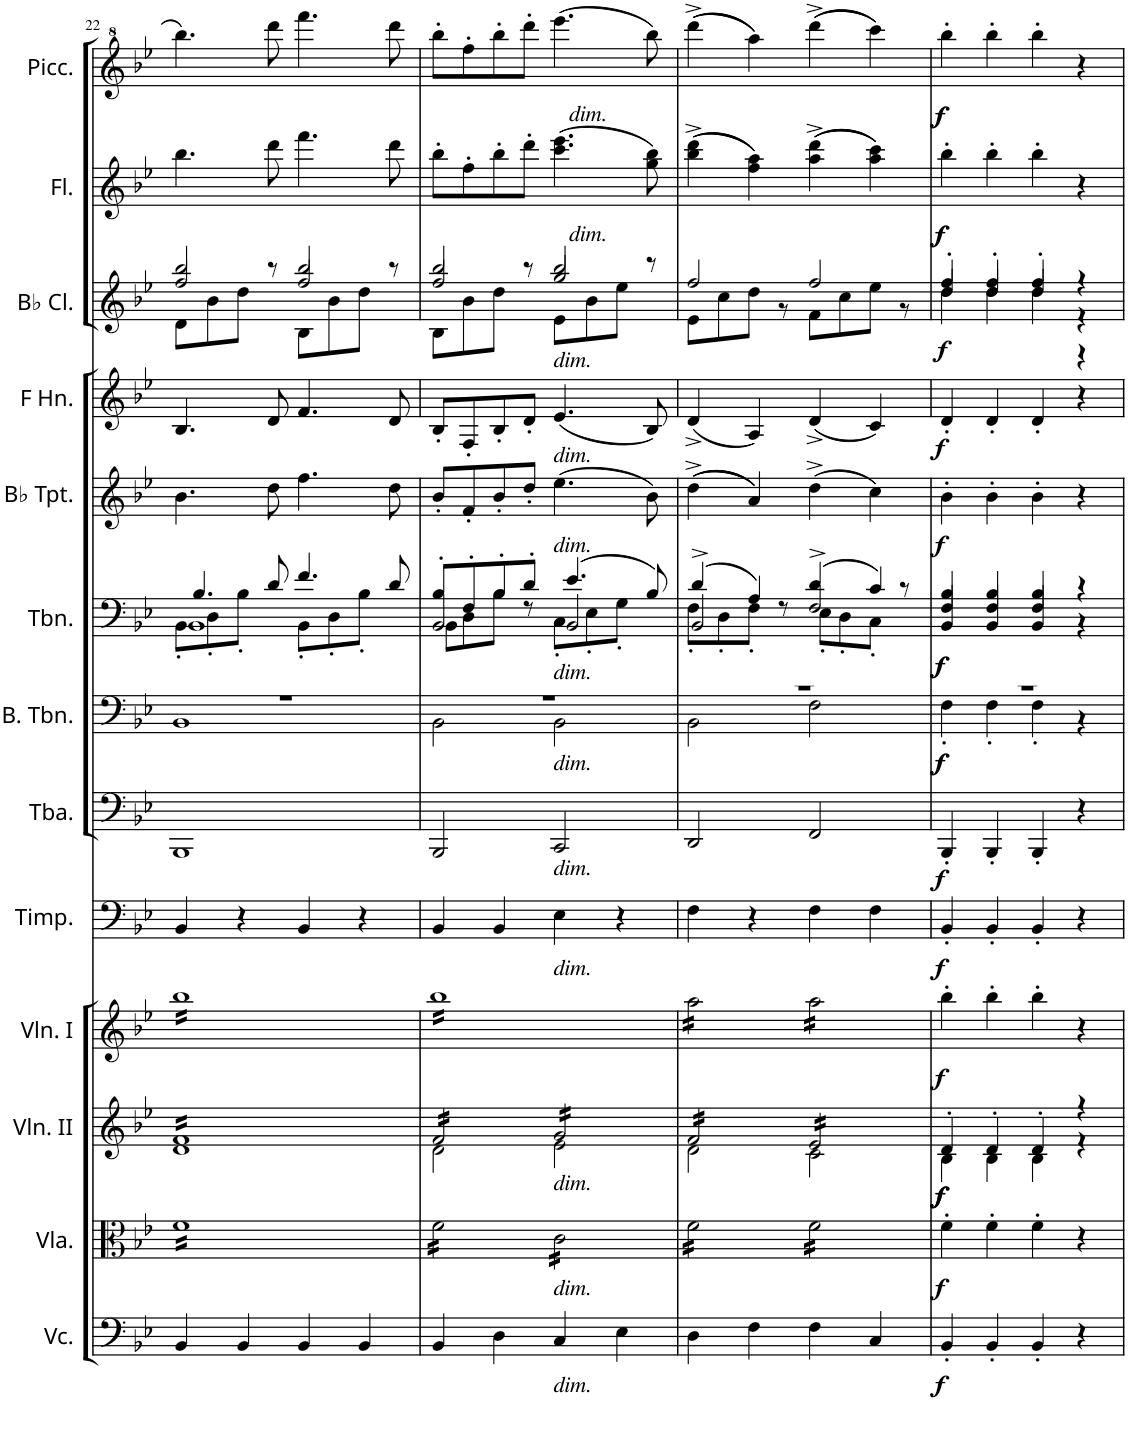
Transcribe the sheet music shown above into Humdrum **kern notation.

**kern	**dynam	**kern	**dynam	**kern	**dynam	**kern	**dynam	**kern	**dynam	**kern	**dynam	**kern	**dynam	**kern	**dynam	**kern	**dynam	**kern	**dynam	**kern	**dynam	**kern	**dynam	**kern	**dynam	**kern	**dynam
*part14	*part14	*part13	*part13	*part12	*part12	*part11	*part11	*part10	*part10	*part9	*part9	*part8	*part8	*part7	*part7	*part6	*part6	*part5	*part5	*part4	*part4	*part3	*part3	*part2	*part2	*part1	*part1
*staff14	*staff14	*staff13	*staff13	*staff12	*staff12	*staff11	*staff11	*staff10	*staff10	*staff9	*staff9	*staff8	*staff8	*staff7	*staff7	*staff6	*staff6	*staff5	*staff5	*staff4	*staff4	*staff3	*staff3	*staff2	*staff2	*staff1	*staff1
*I"Violoncello	*	*I"Viola	*	*I"Violin II	*	*I"Violin I	*	*I"Timpani	*	*I"Tuba	*	*I"Bass Trombone	*	*I"Trombone	*	*I"Bb Trumpet	*	*I"Horn in F	*	*I"Bassoon	*	*I"Bb Clarinet	*	*I"Flute	*	*I"Piccolo	*
*I'Vc.	*	*I'Vla.	*	*I'Vln. II	*	*I'Vln. I	*	*I'Timp.	*	*I'Tba.	*	*I'B. Tbn.	*	*I'Tbn.	*	*I'Bb Tpt.	*	*	*	*I'Bsn.	*	*I'Bb Cl.	*	*I'Fl.	*	*I'Picc.	*
!!LO:PB:g=z
*clefF4	*	*clefC3	*	*clefG2	*	*clefG2	*	*clefF4	*	*clefF4	*	*clefF4	*	*clefF4	*	*clefG2	*	*clefG2	*	*clefF4	*	*clefG2	*	*clefG2	*	*clefG^2	*
*	*	*	*	*	*	*	*	*	*	*	*	*	*	*	*	*ITrd1c2	*	*ITrd4c7	*	*	*	*ITrd1c2	*	*	*	*ITrd-7c-12	*
*k[b-e-]	*	*k[b-e-]	*	*k[b-e-]	*	*k[b-e-]	*	*k[b-e-]	*	*k[b-e-]	*	*k[b-e-]	*	*k[b-e-]	*	*k[b-e-]	*	*k[b-e-]	*	*k[b-e-]	*	*k[b-e-]	*	*k[b-e-]	*	*k[b-e-]	*
*M4/4	*	*M4/4	*	*M4/4	*	*M4/4	*	*M4/4	*	*M4/4	*	*M4/4	*	*M4/4	*	*M4/4	*	*M4/4	*	*M4/4	*	*M4/4	*	*M4/4	*	*M4/4	*
=22	=22	=22	=22	=22	=22	=22	=22	=22	=22	=22	=22	=22	=22	=22	=22	=22	=22	=22	=22	=22	=22	=22	=22	=22	=22	=22	=22
*	*	*	*	*^	*	*	*	*	*	*	*	*^	*	*^	*	*	*	*	*	*	*	*^	*	*	*	*	*
*	*	*	*	*	*	*	*	*	*	*	*	*	*	*	*	*	*^	*	*	*	*	*	*	*	*	*^	*	*	*	*	*
*	*	*tremolo	*	*	*	*	*	*	*	*	*	*	*	*	*	*	*	*	*	*	*	*	*	*	*	*	*	*	*	*	*	*	*
*	*	*	*	*tremolo	*	*	*	*	*	*	*	*	*	*	*	*	*	*	*	*	*	*	*	*	*	*	*	*	*	*	*	*	*
*	*	*	*	*	*	*	*tremolo	*	*	*	*	*	*	*	*	*	*	*	*	*	*	*	*	*	*	*	*	*	*	*	*	*	*
4BB-/	.	16fLL	.	16fLL	1d	.	16bb-LL	.	4BB-/	.	1BBB-	.	1r	1BB-	.	4.B-/	8BB-'\L	1BB-	.	4.b-\	.	4.B-/	.	4BB-	.	2bb-/	8d\L	2ff/	.	4.bb-\	.	4.bbb-\	.
.	.	16f	.	16f	.	.	16bb-	.	.	.	.	.	.	.	.	.	.	.	.	.	.	.	.	.	.	.	.	.	.	.	.	.	.
.	.	16f	.	16f	.	.	16bb-	.	.	.	.	.	.	.	.	.	8D'\	.	.	.	.	.	.	.	.	.	8b-\	.	.	.	.	.	.
.	.	16f	.	16f	.	.	16bb-	.	.	.	.	.	.	.	.	.	.	.	.	.	.	.	.	.	.	.	.	.	.	.	.	.	.
4BB-/	.	16f	.	16f	.	.	16bb-	.	4r	.	.	.	.	.	.	.	8B-'\J	.	.	.	.	.	.	4BB-	.	.	8dd\J	.	.	.	.	.	.
.	.	16f	.	16f	.	.	16bb-	.	.	.	.	.	.	.	.	.	.	.	.	.	.	.	.	.	.	.	.	.	.	.	.	.	.
.	.	16f	.	16f	.	.	16bb-	.	.	.	.	.	.	.	.	8d/	8ryy	.	.	8dd\	.	8d/	.	.	.	.	8r	.	.	8ddd\	.	8dddd\	.
.	.	16f	.	16f	.	.	16bb-	.	.	.	.	.	.	.	.	.	.	.	.	.	.	.	.	.	.	.	.	.	.	.	.	.	.
4BB-/	.	16f	.	16f	.	.	16bb-	.	4BB-/	.	.	.	.	.	.	4.f/	8BB-'\L	.	.	4.ff\	.	4.f/	.	4BB-	.	2bb-/	8B-\L	2ff/	.	4.fff\	.	4.ffff\	.
.	.	16f	.	16f	.	.	16bb-	.	.	.	.	.	.	.	.	.	.	.	.	.	.	.	.	.	.	.	.	.	.	.	.	.	.
.	.	16f	.	16f	.	.	16bb-	.	.	.	.	.	.	.	.	.	8D'\	.	.	.	.	.	.	.	.	.	8b-\	.	.	.	.	.	.
.	.	16f	.	16f	.	.	16bb-	.	.	.	.	.	.	.	.	.	.	.	.	.	.	.	.	.	.	.	.	.	.	.	.	.	.
4BB-/	.	16f	.	16f	.	.	16bb-	.	4r	.	.	.	.	.	.	.	8B-'\J	.	.	.	.	.	.	4BB-	.	.	8dd\J	.	.	.	.	.	.
.	.	16f	.	16f	.	.	16bb-	.	.	.	.	.	.	.	.	.	.	.	.	.	.	.	.	.	.	.	.	.	.	.	.	.	.
.	.	16f	.	16f	.	.	16bb-	.	.	.	.	.	.	.	.	8d/	8ryy	.	.	8dd\	.	8d/	.	.	.	.	8r	.	.	8ddd\	.	8dddd\	.
.	.	16fJJ	.	16fJJ	.	.	16bb-JJ	.	.	.	.	.	.	.	.	.	.	.	.	.	.	.	.	.	.	.	.	.	.	.	.	.	.
=23	=23	=23	=23	=23	=23	=23	=23	=23	=23	=23	=23	=23	=23	=23	=23	=23	=23	=23	=23	=23	=23	=23	=23	=23	=23	=23	=23	=23	=23	=23	=23	=23	=23
4BB-/	.	16f\LL	.	16f/LL	2d\	.	16bb-LL	.	4BB-/	.	2BBB-/	.	1r	2BB-\	.	8B-'/L	8BB-\L	2BB-/	.	8b-'/L	.	8B-'/L	.	4BB-	.	2bb-/	8B-\L	2ff/	.	8bb-'\L	.	8bbb-'\L	.
.	.	16f\	.	16f/	.	.	16bb-	.	.	.	.	.	.	.	.	.	.	.	.	.	.	.	.	.	.	.	.	.	.	.	.	.	.
.	.	16f\	.	16f/	.	.	16bb-	.	.	.	.	.	.	.	.	8F'/	8D\	.	.	8f'/	.	8F'/	.	.	.	.	8b-\	.	.	8ff'\	.	8fff'\	.
.	.	16f\	.	16f/	.	.	16bb-	.	.	.	.	.	.	.	.	.	.	.	.	.	.	.	.	.	.	.	.	.	.	.	.	.	.
4D\	.	16f\	.	16f/	.	.	16bb-	.	4BB-/	.	.	.	.	.	.	8B-'/	8B-\J	.	.	8b-'/	.	8B-'/	.	4D	.	.	8dd\J	.	.	8bb-'\	.	8bbb-'\	.
.	.	16f\	.	16f/	.	.	16bb-	.	.	.	.	.	.	.	.	.	.	.	.	.	.	.	.	.	.	.	.	.	.	.	.	.	.
.	.	16f\	.	16f/	.	.	16bb-	.	.	.	.	.	.	.	.	8d'/J	8r	.	.	8dd'/J	.	8d'/J	.	.	.	.	8r	.	.	8ddd'\J	.	8dddd'\J	.
.	.	16f\JJ	.	16f/JJ	.	.	16bb-	.	.	.	.	.	.	.	.	.	.	.	.	.	.	.	.	.	.	.	.	.	.	.	.	.	.
!	!	!	!	!	!	!	!	!	!	!	!	!	!	!	!	!	!	!	!	!	!	!	!	!	!	!	!	!	!	!	!	!LO:TX:b:i:t=dim.	!
!	!	!	!	!	!	!	!	!	!	!	!	!	!	!	!	!	!	!	!	!	!	!	!	!	!	!	!	!	!	!LO:TX:b:i:t=dim.	!	!	!
!	!	!	!	!	!	!	!	!	!	!	!	!	!	!	!	!	!	!	!	!	!	!	!	!	!	!LO:TX:b:i:t=dim.	!	!	!	!	!	!	!
!	!	!	!	!	!	!	!	!	!	!	!	!	!	!	!	!	!	!	!	!	!	!	!	!LO:TX:b:i:t=dim.	!	!	!	!	!	!	!	!	!
!	!	!	!	!	!	!	!	!	!	!	!	!	!	!	!	!	!	!	!	!	!	!LO:TX:b:i:t=dim.	!	!	!	!	!	!	!	!	!	!	!
!	!	!	!	!	!	!	!	!	!	!	!	!	!	!	!	!	!	!	!	!LO:TX:b:i:t=dim.	!	!	!	!	!	!	!	!	!	!	!	!	!
!	!	!	!	!	!	!	!	!	!	!	!	!	!	!	!	!LO:TX:b:i:t=dim.	!	!	!	!	!	!	!	!	!	!	!	!	!	!	!	!	!
!	!	!	!	!	!	!	!	!	!	!	!	!	!	!LO:TX:b:i:t=dim.	!	!	!	!	!	!	!	!	!	!	!	!	!	!	!	!	!	!	!
!	!	!	!	!	!	!	!	!	!	!	!LO:TX:b:i:t=dim.	!	!	!	!	!	!	!	!	!	!	!	!	!	!	!	!	!	!	!	!	!	!
!	!	!	!	!	!	!	!	!	!LO:TX:b:i:t=dim.	!	!	!	!	!	!	!	!	!	!	!	!	!	!	!	!	!	!	!	!	!	!	!	!
!	!	!	!	!LO:TX:b:i:t=dim.	!	!	!	!	!	!	!	!	!	!	!	!	!	!	!	!	!	!	!	!	!	!	!	!	!	!	!	!	!
!	!	!LO:TX:b:i:t=dim.	!	!	!	!	!	!	!	!	!	!	!	!	!	!	!	!	!	!	!	!	!	!	!	!	!	!	!	!	!	!	!
!LO:TX:b:i:t=dim.	!	!	!	!	!	!	!	!	!	!	!	!	!	!	!	!	!	!	!	!	!	!	!	!	!	!	!	!	!	!	!	!	!
4C/	.	16c\LL	.	16g/LL	2e-\	.	16bb-	.	4E-\	.	2CC/	.	.	2BB-\	.	(4.e-/	8C'\L	2BB-/	.	(4.ee-\	.	(4.e-/	.	4C	.	2bb-/	8e-\L	2gg/	.	(4.ccc\ 4.eee-\	.	(4.eeee-\	.
.	.	16c\	.	16g/	.	.	16bb-	.	.	.	.	.	.	.	.	.	.	.	.	.	.	.	.	.	.	.	.	.	.	.	.	.	.
.	.	16c\	.	16g/	.	.	16bb-	.	.	.	.	.	.	.	.	.	8E-'\	.	.	.	.	.	.	.	.	.	8b-\	.	.	.	.	.	.
.	.	16c\	.	16g/	.	.	16bb-	.	.	.	.	.	.	.	.	.	.	.	.	.	.	.	.	.	.	.	.	.	.	.	.	.	.
4E-\	.	16c\	.	16g/	.	.	16bb-	.	4r	.	.	.	.	.	.	.	8G'\J	.	.	.	.	.	.	4E-	.	.	8ee-\J	.	.	.	.	.	.
.	.	16c\	.	16g/	.	.	16bb-	.	.	.	.	.	.	.	.	.	.	.	.	.	.	.	.	.	.	.	.	.	.	.	.	.	.
.	.	16c\	.	16g/	.	.	16bb-	.	.	.	.	.	.	.	.	8B-/)	8ryy	.	.	8b-\)	.	8B-/)	.	.	.	.	8r	.	.	8gg\ 8bb-\)	.	8bbb-\)	.
.	.	16c\JJ	.	16g/JJ	.	.	16bb-JJ	.	.	.	.	.	.	.	.	.	.	.	.	.	.	.	.	.	.	.	.	.	.	.	.	.	.
*	*	*	*	*	*	*	*	*	*	*	*	*	*	*	*	*	*	*	*	*	*	*	*	*	*	*	*v	*v	*	*	*	*	*
=24	=24	=24	=24	=24	=24	=24	=24	=24	=24	=24	=24	=24	=24	=24	=24	=24	=24	=24	=24	=24	=24	=24	=24	=24	=24	=24	=24	=24	=24	=24	=24	=24
4D\	.	16f\LL	.	16f/LL	2d\	.	16aa\LL	.	4F\	.	2DD/	.	1r	2BB-\	.	(4d^/	8F'\L	2BB-/	.	((4dd^\	.	(4d^/	.	4D	.	2ff/	8e-\L	.	((4bb-\^ 4ddd\^	.	((4dddd^\	.
.	.	16f\	.	16f/	.	.	16aa\	.	.	.	.	.	.	.	.	.	.	.	.	.	.	.	.	.	.	.	.	.	.	.	.	.
.	.	16f\	.	16f/	.	.	16aa\	.	.	.	.	.	.	.	.	.	8D'\	.	.	.	.	.	.	.	.	.	8cc\	.	.	.	.	.
.	.	16f\	.	16f/	.	.	16aa\	.	.	.	.	.	.	.	.	.	.	.	.	.	.	.	.	.	.	.	.	.	.	.	.	.
4F\	.	16f\	.	16f/	.	.	16aa\	.	4r	.	.	.	.	.	.	4A/)	8F'\J	.	.	4a/))	.	4A/)	.	4F	.	.	8dd\J	.	4ff\ 4aa\))	.	4aaa\))	.
.	.	16f\	.	16f/	.	.	16aa\	.	.	.	.	.	.	.	.	.	.	.	.	.	.	.	.	.	.	.	.	.	.	.	.	.
.	.	16f\	.	16f/	.	.	16aa\	.	.	.	.	.	.	.	.	.	8r	.	.	.	.	.	.	.	.	.	8r	.	.	.	.	.
.	.	16f\JJ	.	16f/JJ	.	.	16aa\JJ	.	.	.	.	.	.	.	.	.	.	.	.	.	.	.	.	.	.	.	.	.	.	.	.	.
4F\	.	16f\LL	.	16e-/LL	2c\	.	16aa\LL	.	4F\	.	2FF/	.	.	2F\	.	(4d^/	8E-'\L	2F/	.	(4dd^\	.	(4d^/	.	4F	.	2ff/	8f\L	.	((4aa\^ 4ddd\^	.	((4dddd^\	.
.	.	16f\	.	16e-/	.	.	16aa\	.	.	.	.	.	.	.	.	.	.	.	.	.	.	.	.	.	.	.	.	.	.	.	.	.
.	.	16f\	.	16e-/	.	.	16aa\	.	.	.	.	.	.	.	.	.	8D'\	.	.	.	.	.	.	.	.	.	8cc\	.	.	.	.	.
.	.	16f\	.	16e-/	.	.	16aa\	.	.	.	.	.	.	.	.	.	.	.	.	.	.	.	.	.	.	.	.	.	.	.	.	.
4C/	.	16f\	.	16e-/	.	.	16aa\	.	4F\	.	.	.	.	.	.	4c/)	8C'\J	.	.	4cc\)	.	4c/)	.	4C	.	.	8ee-\J	.	4aa\ 4ccc\))	.	4cccc\))	.
.	.	16f\	.	16e-/	.	.	16aa\	.	.	.	.	.	.	.	.	.	.	.	.	.	.	.	.	.	.	.	.	.	.	.	.	.
.	.	16f\	.	16e-/	.	.	16aa\	.	.	.	.	.	.	.	.	.	8r	.	.	.	.	.	.	.	.	.	8r	.	.	.	.	.
.	.	16f\JJ	.	16e-/JJ	.	.	16aa\JJ	.	.	.	.	.	.	.	.	.	.	.	.	.	.	.	.	.	.	.	.	.	.	.	.	.
*	*	*	*	*	*	*	*Xtremolo	*	*	*	*	*	*	*	*	*	*	*	*	*	*	*	*	*	*	*	*	*	*	*	*	*
*	*	*	*	*Xtremolo	*	*	*	*	*	*	*	*	*	*	*	*	*	*	*	*	*	*	*	*	*	*	*	*	*	*	*	*
*	*	*Xtremolo	*	*	*	*	*	*	*	*	*	*	*	*	*	*	*	*	*	*	*	*	*	*	*	*	*	*	*	*	*	*
*	*	*	*	*	*	*	*	*	*	*	*	*	*	*	*	*	*v	*v	*	*	*	*	*	*	*	*	*	*	*	*	*	*
=25	=25	=25	=25	=25	=25	=25	=25	=25	=25	=25	=25	=25	=25	=25	=25	=25	=25	=25	=25	=25	=25	=25	=25	=25	=25	=25	=25	=25	=25	=25	=25
*	*	*	*	*	*	*	*	*	*	*	*	*	*	*	*	*	*	*	*	*	*	*	*	*	*	*^	*	*	*	*	*
!	!LO:DY:b	!	!LO:DY:b	!	!	!LO:DY:b	!	!	!	!	!	!	!	!	!	!	!	!	!	!	!	!	!	!	!	!	!	!	!	!	!	!
!	!	!	!	!	!	!LO:DY:n=1:b	!	!	!	!	!	!	!	!	!	!	!	!	!	!	!	!	!	!	!	!	!	!	!	!	!	!
!	!	!	!	!	!	!LO:DY:n=2:b	!	!LO:DY:b	!	!LO:DY:b	!	!LO:DY:b	!	!	!LO:DY:b	!	!	!	!	!	!	!	!	!	!	!	!	!	!	!	!	!
!	!	!	!	!	!	!	!	!	!	!	!	!	!	!	!LO:DY:n=1:b	!	!	!LO:DY:b	!	!	!	!	!	!	!	!	!	!	!	!	!	!
!	!	!	!	!	!	!	!	!	!	!	!	!	!	!	!	!	!	!LO:DY:n=1:b	!	!LO:DY:b	!	!LO:DY:b	!	!LO:DY:b	!	!	!	!LO:DY:b	!	!LO:DY:b	!	!
!	!	!	!	!	!	!	!	!	!	!	!	!	!	!	!	!	!	!	!	!	!	!	!	!	!	!	!	!	!	!LO:DY:n=1:b	!	!LO:DY:b
!	!	!	!	!	!	!	!	!	!	!	!	!	!	!	!	!	!	!	!	!	!	!	!	!	!	!	!	!	!	!	!	!LO:DY:n=1:b
4BB-'/	f	4f'\	f	4d'/	4B-\	f f f	4bb-'\	f	4BB-'/	f	4BBB-'/	f	1r	4F'\	f f	4BB-/ 4B-/	4F/	f f	4b-'\	f	4d'/	f	4BB-'	f	4ff'/	4dd\	4dd/	f	4bb-'\	f f	4bbb-'\	f f
4BB-'/	.	4f'\	.	4d'/	4B-\	.	4bb-'\	.	4BB-'/	.	4BBB-'/	.	.	4F'\	.	4BB-/ 4B-/	4F/	.	4b-'\	.	4d'/	.	4BB-'	.	4ff'/	4dd\	4dd/	.	4bb-'\	.	4bbb-'\	.
4BB-'/	.	4f'\	.	4d'/	4B-\	.	4bb-'\	.	4BB-'/	.	4BBB-'/	.	.	4F'\	.	4BB-/ 4B-/	4F/	.	4b-'\	.	4d'/	.	4BB-'	.	4ff'/	4dd\	4dd/	.	4bb-'\	.	4bbb-'\	.
4r	.	4r	.	4r	4r	.	4r	.	4r	.	4r	.	.	4r	.	4r	4r	.	4r	.	4r	.	4r	.	4r	4r	4r	.	4r	.	4r	.
*	*	*	*	*	*	*	*	*	*	*	*	*	*v	*v	*	*	*	*	*	*	*	*	*	*	*v	*v	*v	*	*	*	*	*
*	*	*	*	*v	*v	*	*	*	*	*	*	*	*	*	*v	*v	*	*	*	*	*	*	*	*	*	*	*	*	*
=	=	=	=	=	=	=	=	=	=	=	=	=	=	=	=	=	=	=	=	=	=	=	=	=	=	=	=
*-	*-	*-	*-	*-	*-	*-	*-	*-	*-	*-	*-	*-	*-	*-	*-	*-	*-	*-	*-	*-	*-	*-	*-	*-	*-	*-	*-
